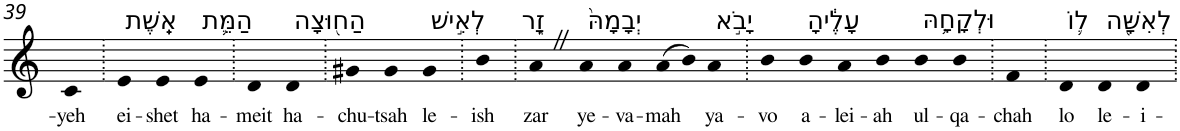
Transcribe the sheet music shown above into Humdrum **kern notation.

**kern	**text
*part1	*part1
*staff1	*staff1
*I"Piano	*
*I'Pno	*
!!LO:PB:g=z
*clefG2	*
*k[]	*
=39	=39
!	!LO:LY:b
4c	-yeh
=40.	=40.
!LO:TX:a:t=אֵֽשֶׁת	!
!	!LO:LY:b
4e	ei-
!	!LO:LY:b
4e	-shet
!LO:TX:a:t=הַמֵּ֛ת	!
!	!LO:LY:b
4e	ha-
=41.	=41.
!	!LO:LY:b
4d	-meit
!LO:TX:a:t=הַח֖וּצָה	!
!	!LO:LY:b
4d	ha-
=42.	=42.
!	!LO:LY:b
4g#X	-chu-
!	!LO:LY:b
4g#	-tsah
!LO:TX:a:t=לְאִ֣ישׁ	!
!	!LO:LY:b
4g#	le-
=43.	=43.
!	!LO:LY:b
4b	-ish
=44.	=44.
!LO:TX:a:t=זָ֑ר	!
!	!LO:LY:b
4aZ	zar
!LO:TX:a:t=יְבָמָהּ֙	!
!	!LO:LY:b
4a	ye-
!	!LO:LY:b
4a	-va-
!	!LO:LY:b
(8a	-mah
8b)	.
!LO:TX:a:t=יָבֹ֣א	!
!	!LO:LY:b
4a	ya-
=45.	=45.
!	!LO:LY:b
4b	-vo
!LO:TX:a:t=עָלֶ֔יהָ	!
!	!LO:LY:b
4b	a-
!	!LO:LY:b
4a	-lei-
!	!LO:LY:b
4b	-ah
!LO:TX:a:t=וּלְקָחָ֥הּ	!
!	!LO:LY:b
4b	ul-
!	!LO:LY:b
4b	-qa-
=46.	=46.
!	!LO:LY:b
4f	-chah
=47.	=47.
!LO:TX:a:t=ל֛וֹ	!
!	!LO:LY:b
4d	lo
!LO:TX:a:t=לְאִשָּׁ֖ה	!
!	!LO:LY:b
4d	le-
!	!LO:LY:b
4d	-i-
=.	=.
*-	*-
